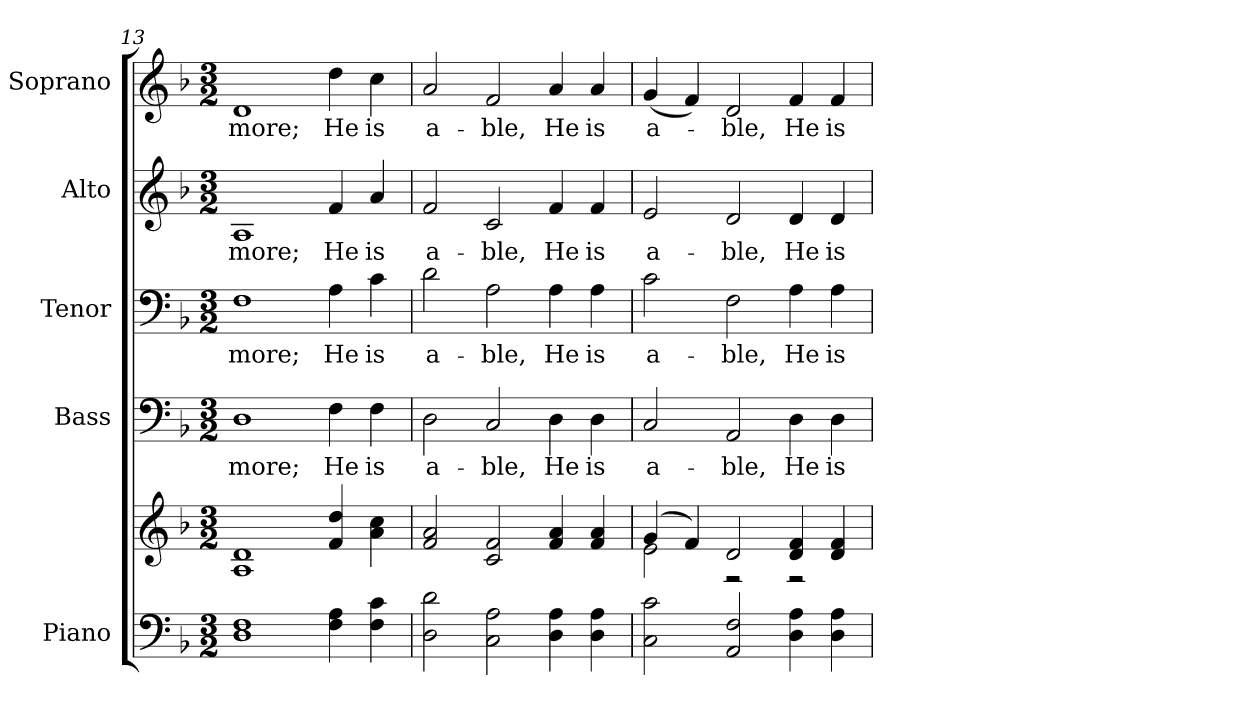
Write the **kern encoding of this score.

**kern	**kern	**kern	**text	**kern	**text	**kern	**text	**kern	**text
*part5	*part5	*part4	*part4	*part3	*part3	*part2	*part2	*part1	*part1
*staff6	*staff5	*staff4	*staff4	*staff3	*staff3	*staff2	*staff2	*staff1	*staff1
*I"Piano	*	*I"Bass	*	*I"Tenor	*	*I"Alto	*	*I"Soprano	*
*I'Pno.	*	*I'B.	*	*I'T.	*	*I'A.	*	*I'S.	*
!!LO:PB:g=z
*clefF4	*clefG2	*clefF4	*	*clefF4	*	*clefG2	*	*clefG2	*
*k[b-]	*k[b-]	*k[b-]	*	*k[b-]	*	*k[b-]	*	*k[b-]	*
*F:	*F:	*F:	*	*F:	*	*F:	*	*F:	*
*M3/2	*M3/2	*M3/2	*	*M3/2	*	*M3/2	*	*M3/2	*
=13	=13	=13	=13	=13	=13	=13	=13	=13	=13
!	!	!	!LO:LY:b:color=#000000	!	!	!	!	!	!
!	!	!	!	!	!LO:LY:b:color=#000000	!	!	!	!
!	!	!	!	!	!	!	!LO:LY:b:color=#000000	!	!
!	!	!	!	!	!	!	!	!	!LO:LY:b:color=#000000
1Di 1Fi	1Ai 1di	1Di	more;	1Fi	more;	1Ai	more;	1di	more;
!	!	!	!LO:LY:b:color=#000000	!	!	!	!	!	!
!	!	!	!	!	!LO:LY:b:color=#000000	!	!	!	!
!	!	!	!	!	!	!	!LO:LY:b:color=#000000	!	!
!	!	!	!	!	!	!	!	!	!LO:LY:b:color=#000000
4Fi\ 4Ai	4fi/ 4ddi	4Fi\	He	4Ai\	He	4fi/	He	4ddi\	He
!	!	!	!LO:LY:b:color=#000000	!	!	!	!	!	!
!	!	!	!	!	!LO:LY:b:color=#000000	!	!	!	!
!	!	!	!	!	!	!	!LO:LY:b:color=#000000	!	!
!	!	!	!	!	!	!	!	!	!LO:LY:b:color=#000000
4Fi\ 4ci	4ai\ 4cci	4Fi\	is	4ci\	is	4ai/	is	4cci\	is
=14	=14	=14	=14	=14	=14	=14	=14	=14	=14
!	!	!	!LO:LY:b:color=#000000	!	!	!	!	!	!
!	!	!	!	!	!LO:LY:b:color=#000000	!	!	!	!
!	!	!	!	!	!	!	!LO:LY:b:color=#000000	!	!
!	!	!	!	!	!	!	!	!	!LO:LY:b:color=#000000
2Di\ 2di	2fi/ 2ai	2Di\	a-	2di\	a-	2fi/	a-	2ai/	a-
!	!	!	!LO:LY:b:color=#000000	!	!	!	!	!	!
!	!	!	!	!	!LO:LY:b:color=#000000	!	!	!	!
!	!	!	!	!	!	!	!LO:LY:b:color=#000000	!	!
!	!	!	!	!	!	!	!	!	!LO:LY:b:color=#000000
2Ci\ 2Ai	2ci/ 2fi	2Ci/	-ble,	2Ai\	-ble,	2ci/	-ble,	2fi/	-ble,
!	!	!	!LO:LY:b:color=#000000	!	!	!	!	!	!
!	!	!	!	!	!LO:LY:b:color=#000000	!	!	!	!
!	!	!	!	!	!	!	!LO:LY:b:color=#000000	!	!
!	!	!	!	!	!	!	!	!	!LO:LY:b:color=#000000
4Di\ 4Ai	4fi/ 4ai	4Di\	He	4Ai\	He	4fi/	He	4ai/	He
!	!	!	!LO:LY:b:color=#000000	!	!	!	!	!	!
!	!	!	!	!	!LO:LY:b:color=#000000	!	!	!	!
!	!	!	!	!	!	!	!LO:LY:b:color=#000000	!	!
!	!	!	!	!	!	!	!	!	!LO:LY:b:color=#000000
4Di\ 4Ai	4fi/ 4ai	4Di\	is	4Ai\	is	4fi/	is	4ai/	is
!!LO:PB:g=z
=15	=15	=15	=15	=15	=15	=15	=15	=15	=15
*	*^	*	*	*	*	*	*	*	*
!	!	!	!	!LO:LY:b:color=#000000	!	!	!	!	!	!
!	!	!	!	!	!	!LO:LY:b:color=#000000	!	!	!	!
!	!	!	!	!	!	!	!	!LO:LY:b:color=#000000	!	!
!	!	!	!	!	!	!	!	!	!	!LO:LY:b:color=#000000
2Ci\ 2ci	(4gi/	2ei\	2Ci/	a-	2ci\	a-	2ei/	a-	(4gi/	a-
.	4fi/)	.	.	.	.	.	.	.	4fi/)	.
!	!	!	!	!LO:LY:b:color=#000000	!	!	!	!	!	!
!	!	!	!	!	!	!LO:LY:b:color=#000000	!	!	!	!
!	!	!	!	!	!	!	!	!LO:LY:b:color=#000000	!	!
!	!	!	!	!	!	!	!	!	!	!LO:LY:b:color=#000000
2AAi/ 2Fi	2di/	2r	2AAi/	-ble,	2Fi\	-ble,	2di/	-ble,	2di/	-ble,
!	!	!	!	!LO:LY:b:color=#000000	!	!	!	!	!	!
!	!	!	!	!	!	!LO:LY:b:color=#000000	!	!	!	!
!	!	!	!	!	!	!	!	!LO:LY:b:color=#000000	!	!
!	!	!	!	!	!	!	!	!	!	!LO:LY:b:color=#000000
4Di\ 4Ai	4di/ 4fi	2r	4Di\	He	4Ai\	He	4di/	He	4fi/	He
!	!	!	!	!LO:LY:b:color=#000000	!	!	!	!	!	!
!	!	!	!	!	!	!LO:LY:b:color=#000000	!	!	!	!
!	!	!	!	!	!	!	!	!LO:LY:b:color=#000000	!	!
!	!	!	!	!	!	!	!	!	!	!LO:LY:b:color=#000000
4Di\ 4Ai	4di/ 4fi	.	4Di\	is	4Ai\	is	4di/	is	4fi/	is
*	*v	*v	*	*	*	*	*	*	*	*
=	=	=	=	=	=	=	=	=	=
*-	*-	*-	*-	*-	*-	*-	*-	*-	*-
